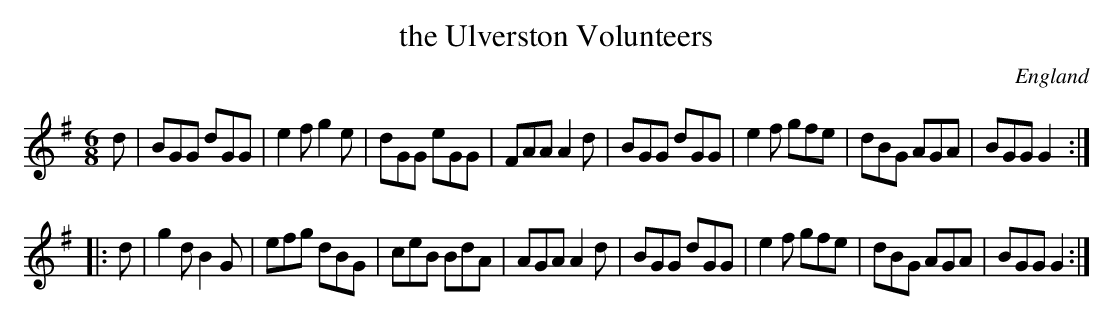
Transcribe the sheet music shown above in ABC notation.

X:1
T:the Ulverston Volunteers
M:6/8
O:England
K:G major
d|\
BGG dGG| e2f g2e| dGG eGG| FAA A2d|\
BGG dGG| e2f gfe| dBG AGA| BGG G2::
d|\
g2d B2G| efg dBG| ceB BdA| AGA A2d|\
BGG dGG| e2f gfe| dBG AGA| BGG G2:|
